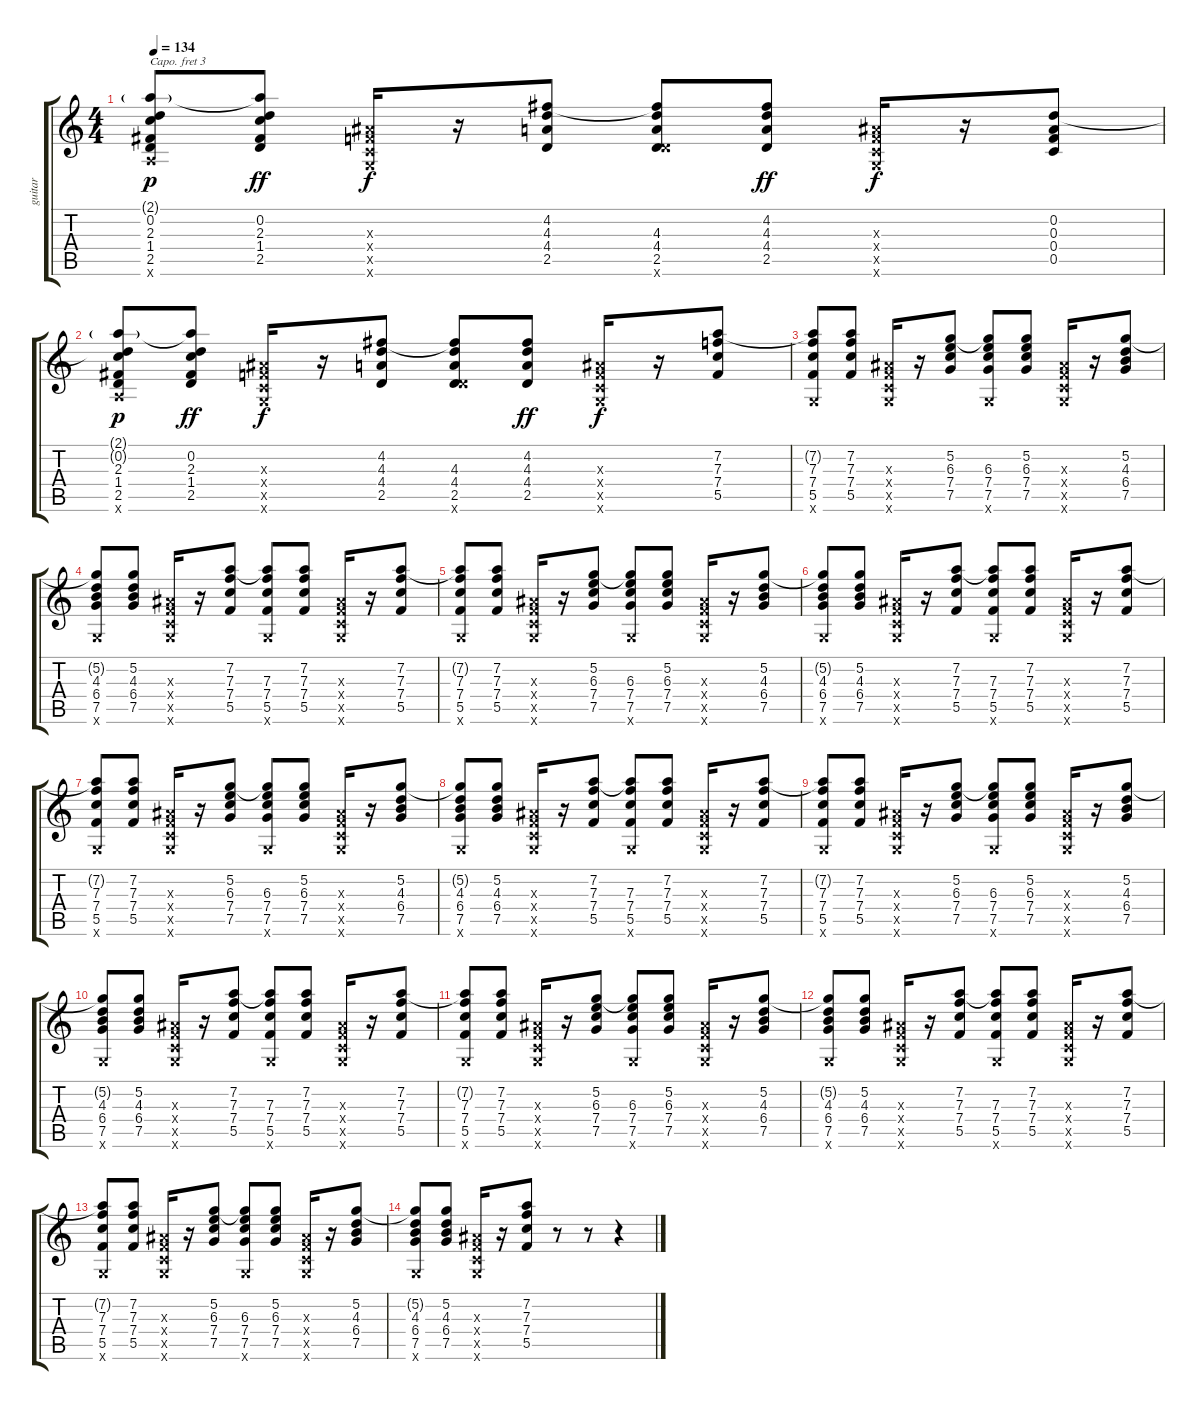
\track ("guitar" "guitar") {instrument electricguitarclean}
\staff {score tabs}
\capo 3
\tuning (E4 B3 G3 D3 A2 E2) {hide}
\ts (4 4)
\tempo 134
\clef g2
\ks c
(2.1{g} 0.2{t} 2.3 1.4 2.5 2.6{x}).8{dy p} (2.1{t} 0.2 2.3 1.4 2.5).8{dy ff} (0.3{x} 0.4{x} 0.5{x} 0.6{x}).16{dy f} r.16 (4.2 4.3 4.4 2.5).8 (4.2{t} 4.3 4.4 2.5 7.6{x}).8 (4.2 4.3 4.4 2.5).8{dy ff} (0.3{x} 0.4{x} 0.5{x} 0.6{x}).16{dy f} r.16 (0.2 0.3 0.4 0.5).8 |
(2.1{g} 0.2{t} 2.3 1.4 2.5 2.6{x}).8{dy p} (2.1{t} 0.2 2.3 1.4 2.5).8{dy ff} (0.3{x} 0.4{x} 0.5{x} 0.6{x}).16{dy f} r.16 (4.2 4.3 4.4 2.5).8 (4.2{t} 4.3 4.4 2.5 7.6{x}).8 (4.2 4.3 4.4 2.5).8{dy ff} (0.3{x} 0.4{x} 0.5{x} 0.6{x}).16{dy f} r.16 (7.2 7.3 7.4 5.5).8 |
(7.2{t} 7.3 7.4 5.5 0.6{x}).8 (7.2 7.3 7.4 5.5).8 (0.3{x} 0.4{x} 0.5{x} 0.6{x}).16 r.16 (5.2 6.3 7.4 7.5).8 (5.2{t} 6.3 7.4 7.5 0.6{x}).8 (5.2 6.3 7.4 7.5).8 (0.3{x} 0.4{x} 0.5{x} 0.6{x}).16 r.16 (5.2 4.3 6.4 7.5).8 |
(5.2{t} 4.3 6.4 7.5 0.6{x}).8 (5.2 4.3 6.4 7.5).8 (0.3{x} 0.4{x} 0.5{x} 0.6{x}).16 r.16 (7.2 7.3 7.4 5.5).8 (7.2{t} 7.3 7.4 5.5 0.6{x}).8 (7.2 7.3 7.4 5.5).8 (0.3{x} 0.4{x} 0.5{x} 0.6{x}).16 r.16 (7.2 7.3 7.4 5.5).8 |
(7.2{t} 7.3 7.4 5.5 0.6{x}).8 (7.2 7.3 7.4 5.5).8 (0.3{x} 0.4{x} 0.5{x} 0.6{x}).16 r.16 (5.2 6.3 7.4 7.5).8 (5.2{t} 6.3 7.4 7.5 0.6{x}).8 (5.2 6.3 7.4 7.5).8 (0.3{x} 0.4{x} 0.5{x} 0.6{x}).16 r.16 (5.2 4.3 6.4 7.5).8 |
(5.2{t} 4.3 6.4 7.5 0.6{x}).8 (5.2 4.3 6.4 7.5).8 (0.3{x} 0.4{x} 0.5{x} 0.6{x}).16 r.16 (7.2 7.3 7.4 5.5).8 (7.2{t} 7.3 7.4 5.5 0.6{x}).8 (7.2 7.3 7.4 5.5).8 (0.3{x} 0.4{x} 0.5{x} 0.6{x}).16 r.16 (7.2 7.3 7.4 5.5).8 |
(7.2{t} 7.3 7.4 5.5 0.6{x}).8 (7.2 7.3 7.4 5.5).8 (0.3{x} 0.4{x} 0.5{x} 0.6{x}).16 r.16 (5.2 6.3 7.4 7.5).8 (5.2{t} 6.3 7.4 7.5 0.6{x}).8 (5.2 6.3 7.4 7.5).8 (0.3{x} 0.4{x} 0.5{x} 0.6{x}).16 r.16 (5.2 4.3 6.4 7.5).8 |
(5.2{t} 4.3 6.4 7.5 0.6{x}).8 (5.2 4.3 6.4 7.5).8 (0.3{x} 0.4{x} 0.5{x} 0.6{x}).16 r.16 (7.2 7.3 7.4 5.5).8 (7.2{t} 7.3 7.4 5.5 0.6{x}).8 (7.2 7.3 7.4 5.5).8 (0.3{x} 0.4{x} 0.5{x} 0.6{x}).16 r.16 (7.2 7.3 7.4 5.5).8 |
(7.2{t} 7.3 7.4 5.5 0.6{x}).8 (7.2 7.3 7.4 5.5).8 (0.3{x} 0.4{x} 0.5{x} 0.6{x}).16 r.16 (5.2 6.3 7.4 7.5).8 (5.2{t} 6.3 7.4 7.5 0.6{x}).8 (5.2 6.3 7.4 7.5).8 (0.3{x} 0.4{x} 0.5{x} 0.6{x}).16 r.16 (5.2 4.3 6.4 7.5).8 |
(5.2{t} 4.3 6.4 7.5 0.6{x}).8{volume 0} (5.2 4.3 6.4 7.5).8 (0.3{x} 0.4{x} 0.5{x} 0.6{x}).16 r.16 (7.2 7.3 7.4 5.5).8 (7.2{t} 7.3 7.4 5.5 0.6{x}).8 (7.2 7.3 7.4 5.5).8 (0.3{x} 0.4{x} 0.5{x} 0.6{x}).16 r.16 (7.2 7.3 7.4 5.5).8 |
(7.2{t} 7.3 7.4 5.5 0.6{x}).8 (7.2 7.3 7.4 5.5).8 (0.3{x} 0.4{x} 0.5{x} 0.6{x}).16 r.16 (5.2 6.3 7.4 7.5).8 (5.2{t} 6.3 7.4 7.5 0.6{x}).8 (5.2 6.3 7.4 7.5).8 (0.3{x} 0.4{x} 0.5{x} 0.6{x}).16 r.16 (5.2 4.3 6.4 7.5).8 |
(5.2{t} 4.3 6.4 7.5 0.6{x}).8 (5.2 4.3 6.4 7.5).8 (0.3{x} 0.4{x} 0.5{x} 0.6{x}).16 r.16 (7.2 7.3 7.4 5.5).8 (7.2{t} 7.3 7.4 5.5 0.6{x}).8 (7.2 7.3 7.4 5.5).8 (0.3{x} 0.4{x} 0.5{x} 0.6{x}).16 r.16 (7.2 7.3 7.4 5.5).8 |
(7.2{t} 7.3 7.4 5.5 0.6{x}).8 (7.2 7.3 7.4 5.5).8 (0.3{x} 0.4{x} 0.5{x} 0.6{x}).16 r.16 (5.2 6.3 7.4 7.5).8 (5.2{t} 6.3 7.4 7.5 0.6{x}).8 (5.2 6.3 7.4 7.5).8 (0.3{x} 0.4{x} 0.5{x} 0.6{x}).16 r.16 (5.2 4.3 6.4 7.5).8 |
(5.2{t} 4.3 6.4 7.5 0.6{x}).8 (5.2 4.3 6.4 7.5).8 (0.3{x} 0.4{x} 0.5{x} 0.6{x}).16 r.16 (7.2 7.3 7.4 5.5).8 r.8 r.8 r.4
